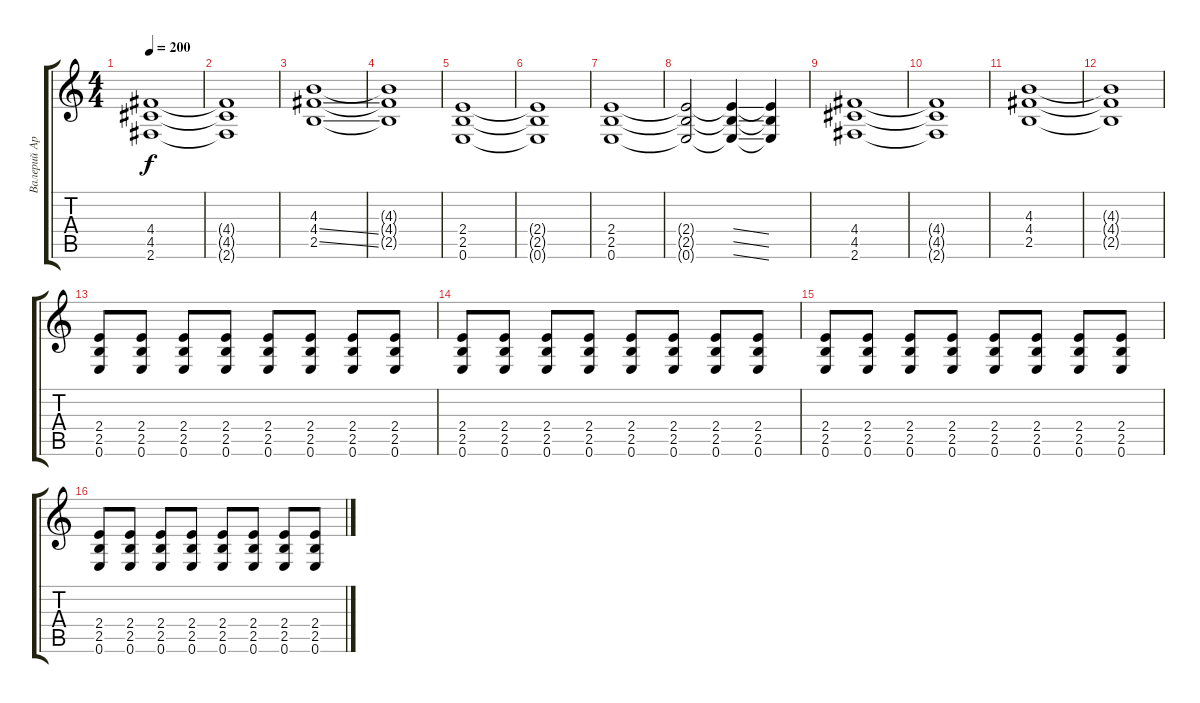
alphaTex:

\track ("Валерий Аркадин" "Валерий Ар") {instrument distortionguitar}
\staff {score tabs}
\tuning (E4 B3 G3 D3 A2 E2) {hide}
\ts (4 4)
\tempo 200
\clef g2
\ks c
(4.4 4.5 2.6).1{dy f} |
(4.4{t} 4.5{t} 2.6{t}).1 |
(4.3 4.4{ss} 2.5{ss}).1 |
(4.3{t} 4.4{t} 2.5{t}).1 |
(2.4 2.5 0.6).1 |
(2.4{t} 2.5{t} 0.6{t}).1 |
(2.4 2.5 0.6).1 |
(2.4{t} 2.5{t} 0.6{t}).2 (2.4{ss t} 2.5{ss t} 0.6{ss t}).4 (2.4{t} 2.5{t} 0.6{t}).4 |
(4.4 4.5 2.6).1 |
(4.4{t} 4.5{t} 2.6{t}).1 |
(4.3 4.4 2.5).1 |
(4.3{t} 4.4{t} 2.5{t}).1 |
(2.4 2.5 0.6).8{volume 7} (2.4 2.5 0.6).8 (2.4 2.5 0.6).8 (2.4 2.5 0.6).8 (2.4 2.5 0.6).8 (2.4 2.5 0.6).8 (2.4 2.5 0.6).8 (2.4 2.5 0.6).8 |
(2.4 2.5 0.6).8 (2.4 2.5 0.6).8 (2.4 2.5 0.6).8 (2.4 2.5 0.6).8 (2.4 2.5 0.6).8 (2.4 2.5 0.6).8 (2.4 2.5 0.6).8 (2.4 2.5 0.6).8 |
(2.4 2.5 0.6).8{volume 7} (2.4 2.5 0.6).8 (2.4 2.5 0.6).8 (2.4 2.5 0.6).8 (2.4 2.5 0.6).8 (2.4 2.5 0.6).8 (2.4 2.5 0.6).8 (2.4 2.5 0.6).8 |
(2.4 2.5 0.6).8 (2.4 2.5 0.6).8 (2.4 2.5 0.6).8 (2.4 2.5 0.6).8 (2.4 2.5 0.6).8 (2.4 2.5 0.6).8 (2.4 2.5 0.6).8 (2.4 2.5 0.6).8
